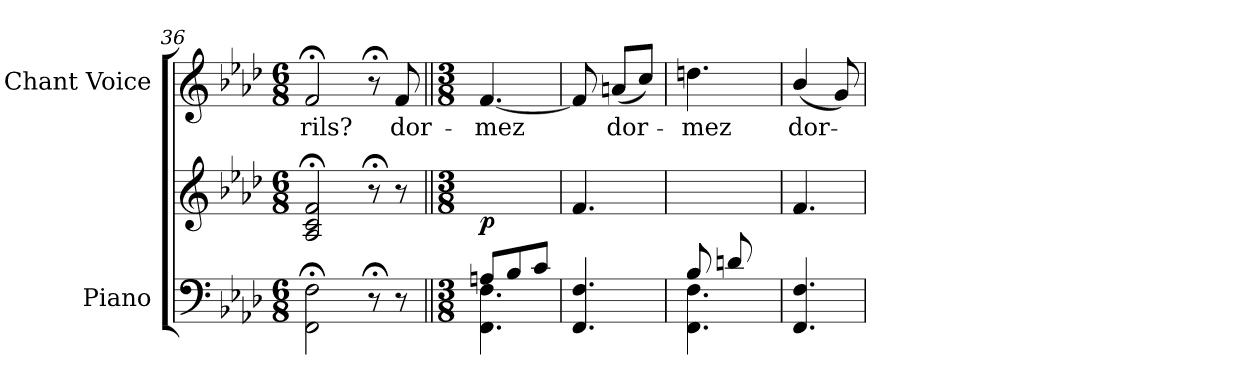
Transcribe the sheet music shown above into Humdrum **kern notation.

**kern	**kern	**dynam	**kern	**text
*part2	*part2	*part2	*part1	*part1
*staff3	*staff2	*staff2/3	*staff1	*staff1
*I"Piano	*	*	*I"Chant Voice	*
*I'Pno	*	*	*	*
*clefF4	*clefG2	*	*clefG2	*
*k[b-e-a-d-]	*k[b-e-a-d-]	*	*k[b-e-a-d-]	*
*M6/8	*M6/8	*	*M6/8	*
=36	=36	=36	=36	=36
2FF\;< 2F\;<	2A-/;< 2c/;< 2f/;<	.	2f;</	-rils?
8r;<	8r;<	.	8r;<	.
8r	8r	.	8f/	dor-
=37||	=37||	=37||	=37||	=37||
*M3/8	*M3/8	*	*M3/8	*
*^	*	*	*	*
!	!	!	!LO:DY:b	!	!
8An/L	4.FF\ 4.F\	4.ryy	p	[4.f/	-mez
8B-/	.	.	.	.	.
8c/J	.	.	.	.	.
*v	*v	*	*	*	*
=38	=38	=38	=38	=38
4.FF/ 4.F/	4.f/	.	8f/]	.
.	.	.	(8an/L	dor-
.	.	.	8cc/J)	.
=39	=39	=39	=39	=39
*^	*	*	*	*
8B-/L	4.FF\ 4.F\	4ryy	.	4.ddn\	-mez
8dn/	.	.	.	.	.
8ryy	.	8en/J	.	.	.
*v	*v	*	*	*	*
=40	=40	=40	=40	=40
4.FF/ 4.F/	4.f/	.	(4b-/	dor-
.	.	.	8g/)	.
=	=	=	=	=
*-	*-	*-	*-	*-
